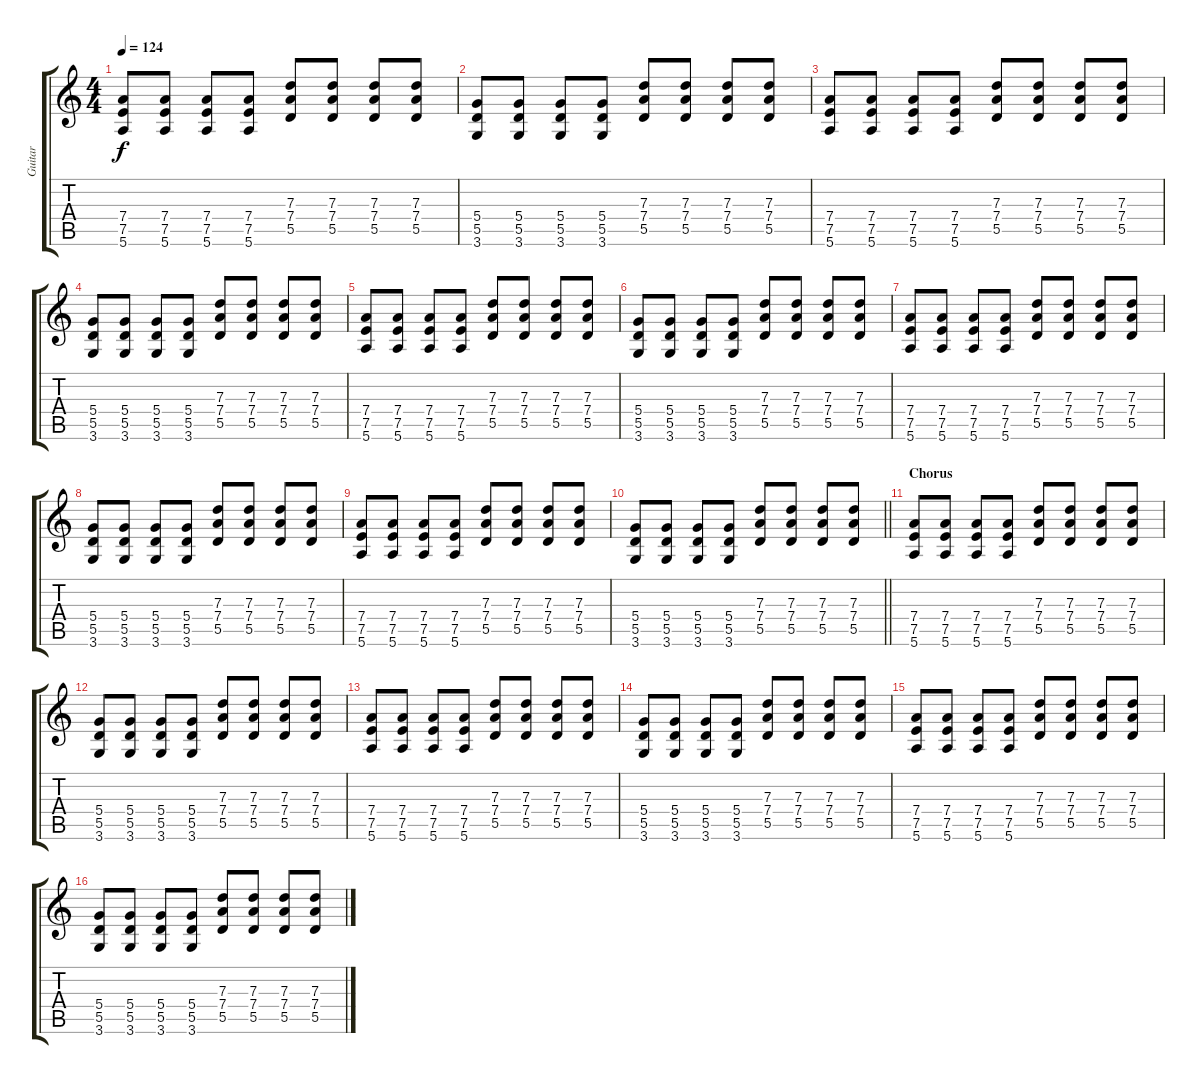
\track ("Guitar" "Guitar") {instrument electricguitarclean}
\staff {score tabs}
\tuning (E4 B3 G3 D3 A2 E2) {hide}
\ts (4 4)
\tempo 124
\clef g2
\ks c
(7.4 7.5 5.6).8{dy f} (7.4 7.5 5.6).8 (7.4 7.5 5.6).8 (7.4 7.5 5.6).8 (7.3 7.4 5.5).8 (7.3 7.4 5.5).8 (7.3 7.4 5.5).8 (7.3 7.4 5.5).8 |
(5.4 5.5 3.6).8 (5.4 5.5 3.6).8 (5.4 5.5 3.6).8 (5.4 5.5 3.6).8 (7.3 7.4 5.5).8 (7.3 7.4 5.5).8 (7.3 7.4 5.5).8 (7.3 7.4 5.5).8 |
(7.4 7.5 5.6).8 (7.4 7.5 5.6).8 (7.4 7.5 5.6).8 (7.4 7.5 5.6).8 (7.3 7.4 5.5).8 (7.3 7.4 5.5).8 (7.3 7.4 5.5).8 (7.3 7.4 5.5).8 |
(5.4 5.5 3.6).8 (5.4 5.5 3.6).8 (5.4 5.5 3.6).8 (5.4 5.5 3.6).8 (7.3 7.4 5.5).8 (7.3 7.4 5.5).8 (7.3 7.4 5.5).8 (7.3 7.4 5.5).8 |
(7.4 7.5 5.6).8 (7.4 7.5 5.6).8 (7.4 7.5 5.6).8 (7.4 7.5 5.6).8 (7.3 7.4 5.5).8 (7.3 7.4 5.5).8 (7.3 7.4 5.5).8 (7.3 7.4 5.5).8 |
(5.4 5.5 3.6).8 (5.4 5.5 3.6).8 (5.4 5.5 3.6).8 (5.4 5.5 3.6).8 (7.3 7.4 5.5).8 (7.3 7.4 5.5).8 (7.3 7.4 5.5).8 (7.3 7.4 5.5).8 |
(7.4 7.5 5.6).8 (7.4 7.5 5.6).8 (7.4 7.5 5.6).8 (7.4 7.5 5.6).8 (7.3 7.4 5.5).8 (7.3 7.4 5.5).8 (7.3 7.4 5.5).8 (7.3 7.4 5.5).8 |
(5.4 5.5 3.6).8 (5.4 5.5 3.6).8 (5.4 5.5 3.6).8 (5.4 5.5 3.6).8 (7.3 7.4 5.5).8 (7.3 7.4 5.5).8 (7.3 7.4 5.5).8 (7.3 7.4 5.5).8 |
(7.4 7.5 5.6).8 (7.4 7.5 5.6).8 (7.4 7.5 5.6).8 (7.4 7.5 5.6).8 (7.3 7.4 5.5).8 (7.3 7.4 5.5).8 (7.3 7.4 5.5).8 (7.3 7.4 5.5).8 |
\barLineRight lightlight
(5.4 5.5 3.6).8 (5.4 5.5 3.6).8 (5.4 5.5 3.6).8 (5.4 5.5 3.6).8 (7.3 7.4 5.5).8 (7.3 7.4 5.5).8 (7.3 7.4 5.5).8 (7.3 7.4 5.5).8 |
\section ("" "Chorus")
(7.4 7.5 5.6).8 (7.4 7.5 5.6).8 (7.4 7.5 5.6).8 (7.4 7.5 5.6).8 (7.3 7.4 5.5).8 (7.3 7.4 5.5).8 (7.3 7.4 5.5).8 (7.3 7.4 5.5).8 |
(5.4 5.5 3.6).8 (5.4 5.5 3.6).8 (5.4 5.5 3.6).8 (5.4 5.5 3.6).8 (7.3 7.4 5.5).8 (7.3 7.4 5.5).8 (7.3 7.4 5.5).8 (7.3 7.4 5.5).8 |
(7.4 7.5 5.6).8 (7.4 7.5 5.6).8 (7.4 7.5 5.6).8 (7.4 7.5 5.6).8 (7.3 7.4 5.5).8 (7.3 7.4 5.5).8 (7.3 7.4 5.5).8 (7.3 7.4 5.5).8 |
(5.4 5.5 3.6).8 (5.4 5.5 3.6).8 (5.4 5.5 3.6).8 (5.4 5.5 3.6).8 (7.3 7.4 5.5).8 (7.3 7.4 5.5).8 (7.3 7.4 5.5).8 (7.3 7.4 5.5).8 |
(7.4 7.5 5.6).8 (7.4 7.5 5.6).8 (7.4 7.5 5.6).8 (7.4 7.5 5.6).8 (7.3 7.4 5.5).8 (7.3 7.4 5.5).8 (7.3 7.4 5.5).8 (7.3 7.4 5.5).8 |
(5.4 5.5 3.6).8 (5.4 5.5 3.6).8 (5.4 5.5 3.6).8 (5.4 5.5 3.6).8 (7.3 7.4 5.5).8 (7.3 7.4 5.5).8 (7.3 7.4 5.5).8 (7.3 7.4 5.5).8
